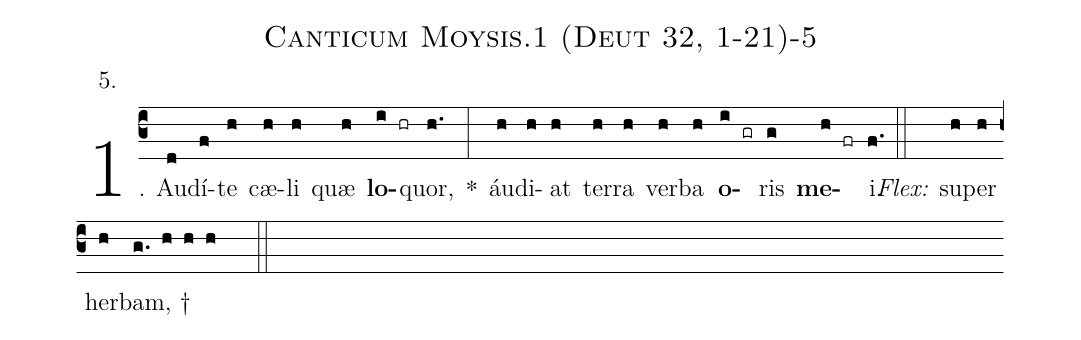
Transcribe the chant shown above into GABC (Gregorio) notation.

name: Canticum Moysis.1 (Deut 32, 1-21)-5;
annotation: 5.;
%%
(c3)1. Au(d)dí(f)te(h) cæ(h)li(h) quæ(h) <b>lo</b>(i hr)quor,(h.) *(:) áu(h)di(h)at(h) ter(h)ra(h) ver(h)ba(h) <b>o</b>(i gr)ris(g) <b>me</b>(h fr)i.(f.) (::)
<i>Flex:</i>()  su(h)per(h) her(h)bam, †(g. h h h  ::)
